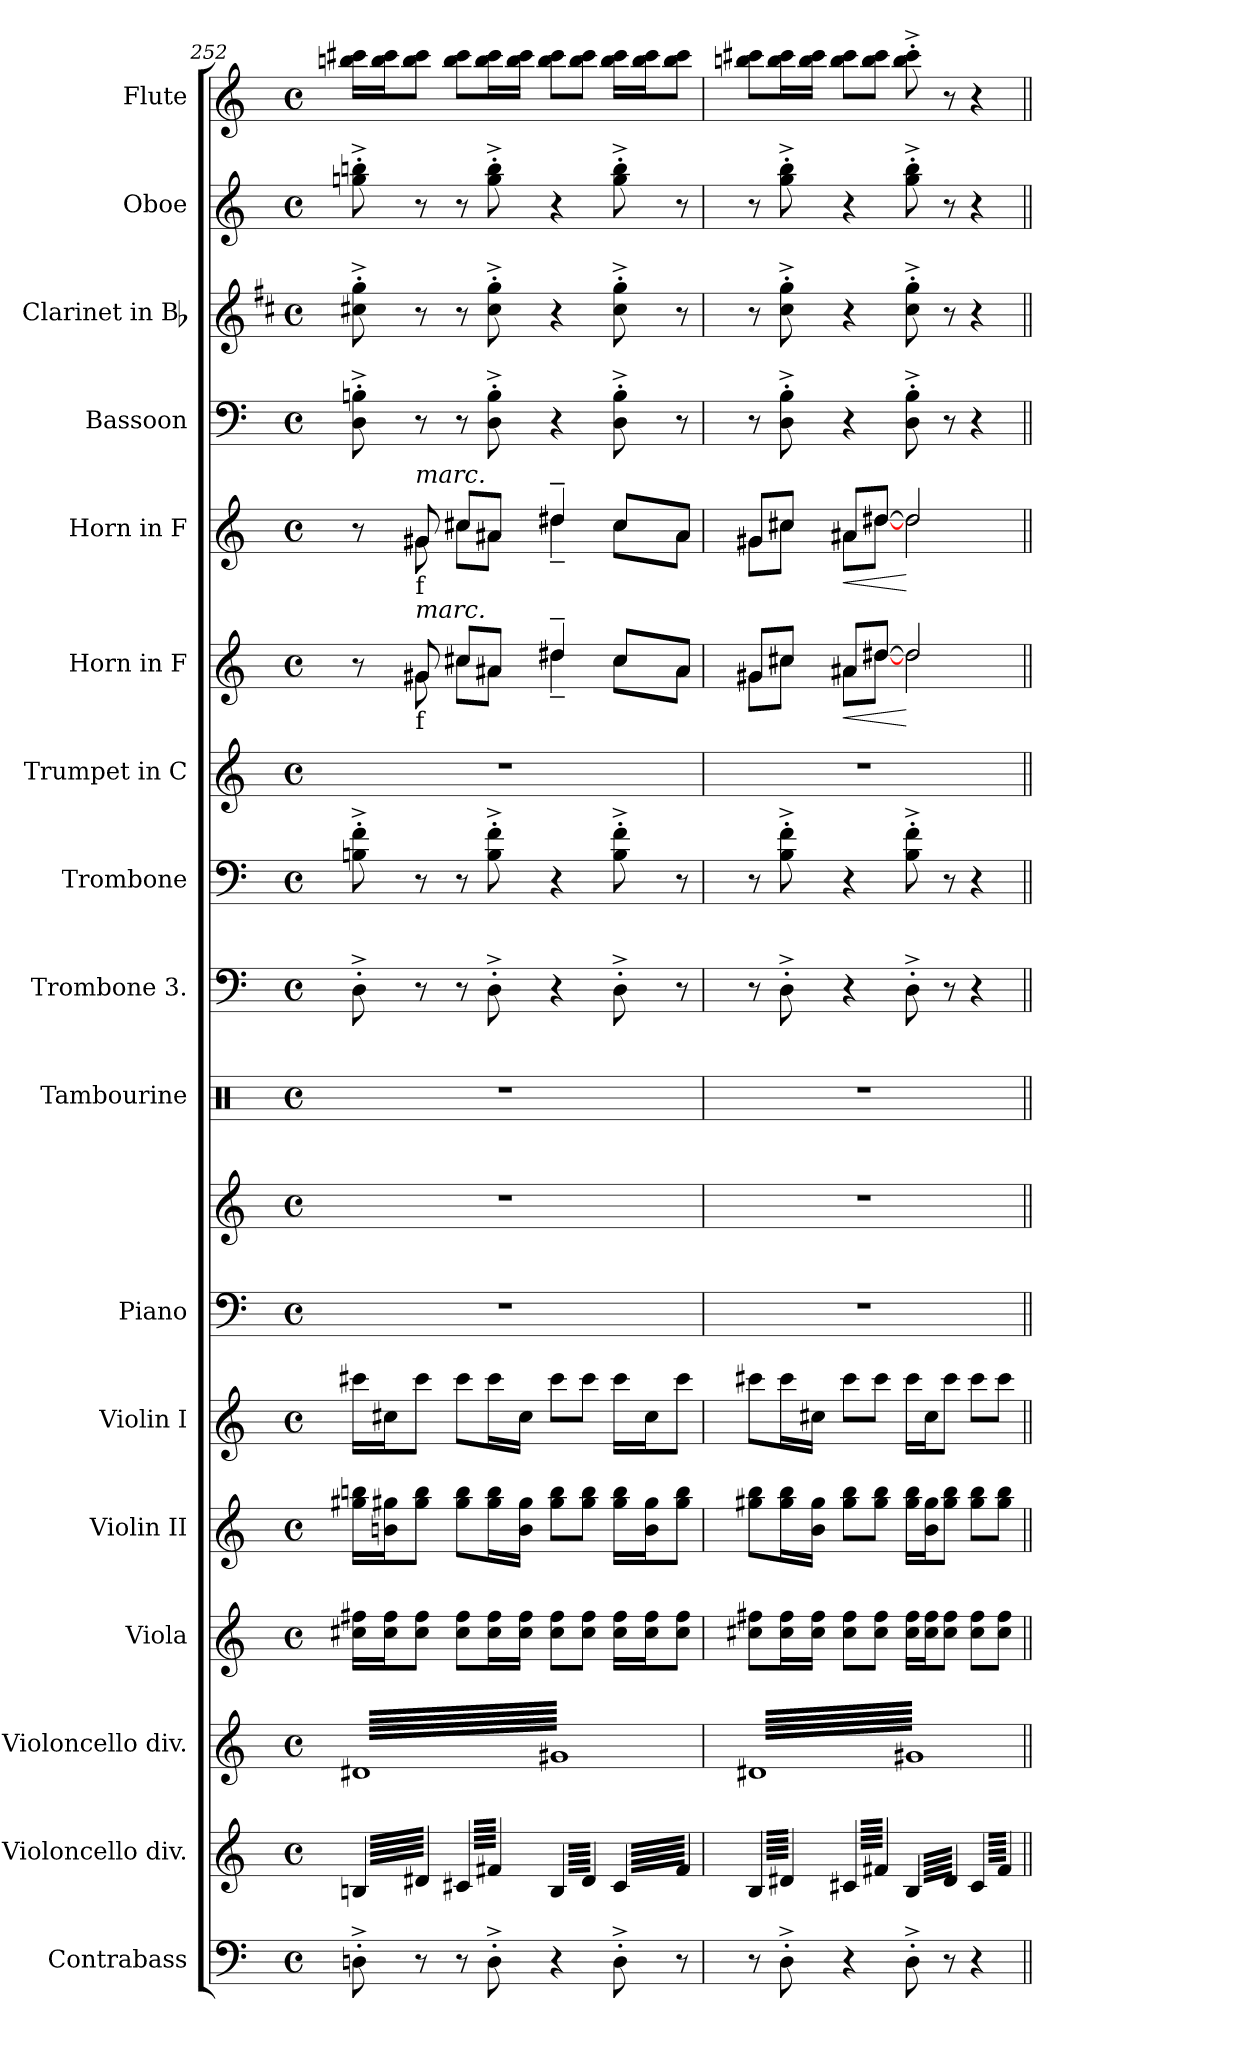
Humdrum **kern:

**kern	**kern	**kern	**kern	**kern	**kern	**kern	**kern	**kern	**kern	**kern	**kern	**kern	**dynam	**kern	**dynam	**kern	**kern	**kern	**kern
*part17	*part16	*part15	*part14	*part13	*part12	*part11	*part11	*part10	*part9	*part8	*part7	*part6	*part6	*part5	*part5	*part4	*part3	*part2	*part1
*staff18	*staff17	*staff16	*staff15	*staff14	*staff13	*staff12	*staff11	*staff10	*staff9	*staff8	*staff7	*staff6	*staff6	*staff5	*staff5	*staff4	*staff3	*staff2	*staff1
*I"Contrabass	*I"Violoncello div.	*I"Violoncello div.	*I"Viola	*I"Violin II	*I"Violin I	*I"Piano	*	*I"Tambourine	*I"Trombone 3.	*I"Trombone	*I"Trumpet in C	*I"Horn in F	*	*I"Horn in F	*	*I"Bassoon	*I"Clarinet in Bb	*I"Oboe	*I"Flute
*I'Cb.	*I'Vc.	*I'Vc.	*I'Vla.	*I'Vln. II	*I'Vln. I	*I'Pno.	*	*I'Tamb.	*I'Tbn.	*I'Tbn.	*	*I'Hn.	*	*I'Hn.	*	*I'Bsn.	*I'Cl.	*I'Ob.	*I'Fl.
*clefF4	*clefG2	*clefG2	*clefG2	*clefG2	*clefG2	*clefF4	*clefG2	*clefX	*clefF4	*clefF4	*clefG2	*clefG2	*	*clefG2	*	*clefF4	*clefG2	*clefG2	*clefG2
*ITrd7c12	*	*	*	*	*	*	*	*	*	*	*	*ITrd4c7	*	*ITrd4c7	*	*	*ITrd1c2	*	*
*k[]	*k[]	*k[]	*k[]	*k[]	*k[]	*k[]	*k[]	*k[]	*k[]	*k[]	*k[]	*k[b-]	*	*k[b-]	*	*k[]	*k[]	*k[]	*k[]
*C:	*C:	*C:	*C:	*C:	*C:	*C:	*C:	*C:	*C:	*C:	*C:	*F:	*	*F:	*	*C:	*C:	*C:	*C:
*M4/4	*M4/4	*M4/4	*M4/4	*M4/4	*M4/4	*M4/4	*M4/4	*M4/4	*M4/4	*M4/4	*M4/4	*M4/4	*	*M4/4	*	*M4/4	*M4/4	*M4/4	*M4/4
*met(c)	*met(c)	*met(c)	*met(c)	*met(c)	*met(c)	*met(c)	*met(c)	*met(c)	*met(c)	*met(c)	*met(c)	*met(c)	*	*met(c)	*	*met(c)	*met(c)	*met(c)	*met(c)
=252	=252	=252	=252	=252	=252	=252	=252	=252	=252	=252	=252	=252	=252	=252	=252	=252	=252	=252	=252
*	*	*	*	*	*	*	*	*	*	*	*	*^	*	*^	*	*	*	*	*
*	*tremolo	*	*	*	*	*	*	*	*	*	*	*	*	*	*	*	*	*	*	*	*
*	*	*tremolo	*	*	*	*	*	*	*	*	*	*	*	*	*	*	*	*	*	*	*
8DDn'^i\	(64Bni/LLLL	(64d#XiLLLL	16cc#Xi\ 16ff#XiLL	16gg#Xi\ 16bbniLL	16ccc#Xi\LL	1r	1r	1r	8D'^i\	8Bni\'^ 8fi'^	1r	8r	8ryy	.	8r	8ryy	.	8Di\'^ 8Bni'^	8bni\'^ 8ffi'^	8ggni\'^ 8bbni'^	16bbni\ 16ccc#XiLL
.	64d#Xi/)	64g#Xi)	.	.	.	.	.	.	.	.	.	.	.	.	.	.	.	.	.	.	.
.	64Bni/	64d#Xi	.	.	.	.	.	.	.	.	.	.	.	.	.	.	.	.	.	.	.
.	64d#Xi/)	64g#Xi)	.	.	.	.	.	.	.	.	.	.	.	.	.	.	.	.	.	.	.
.	64Bni/	64d#Xi	16cc#i\ 16ff#iJ	16bni\ 16gg#XiJ	16cc#Xi\J	.	.	.	.	.	.	.	.	.	.	.	.	.	.	.	16bbi\ 16ccc#iJ
.	64d#Xi/)	64g#Xi)	.	.	.	.	.	.	.	.	.	.	.	.	.	.	.	.	.	.	.
.	64Bni/	64d#Xi	.	.	.	.	.	.	.	.	.	.	.	.	.	.	.	.	.	.	.
.	64d#Xi/)	64g#Xi)	.	.	.	.	.	.	.	.	.	.	.	.	.	.	.	.	.	.	.
!	!	!	!	!	!	!	!	!	!	!	!	!	!	!	!LO:TX:b:t=f	!	!	!	!	!	!
!	!	!	!	!	!	!	!	!	!	!	!	!	!	!	!LO:TX:i:t=marc.	!	!	!	!	!	!
!	!	!	!	!	!	!	!	!	!	!	!	!LO:TX:b:t=f	!	!	!	!	!	!	!	!	!
!	!	!	!	!	!	!	!	!	!	!	!	!LO:TX:i:t=marc.	!	!	!	!	!	!	!	!	!
8r	64Bni/	64d#Xi	8cc#i\ 8ff#iJ	8gg#i\ 8bbiJ	8ccc#i\J	.	.	.	8r	8r	.	8c#Xi/	8c#i\	.	8c#Xi/	8c#i\	.	8r	8r	8r	8bbi\ 8ccc#iJ
.	64d#Xi/)	64g#Xi)	.	.	.	.	.	.	.	.	.	.	.	.	.	.	.	.	.	.	.
.	64Bni/	64d#Xi	.	.	.	.	.	.	.	.	.	.	.	.	.	.	.	.	.	.	.
.	64d#Xi/)	64g#Xi)	.	.	.	.	.	.	.	.	.	.	.	.	.	.	.	.	.	.	.
.	64Bni/	64d#Xi	.	.	.	.	.	.	.	.	.	.	.	.	.	.	.	.	.	.	.
.	64d#Xi/)	64g#Xi)	.	.	.	.	.	.	.	.	.	.	.	.	.	.	.	.	.	.	.
.	64Bni/	64d#Xi	.	.	.	.	.	.	.	.	.	.	.	.	.	.	.	.	.	.	.
.	64d#Xi/)JJJJ	64g#Xi)	.	.	.	.	.	.	.	.	.	.	.	.	.	.	.	.	.	.	.
8r	(64c#Xi/LLLL	64d#Xi	8cc#i\ 8ff#iL	8gg#i\ 8bbiL	8ccc#i\L	.	.	.	8r	8r	.	8f#Xi/L	8f#i\L	.	8f#Xi/L	8f#i\L	.	8r	8r	8r	8bbi\ 8ccc#iL
.	64f#Xi/)	64g#Xi)	.	.	.	.	.	.	.	.	.	.	.	.	.	.	.	.	.	.	.
.	64c#Xi/	64d#Xi	.	.	.	.	.	.	.	.	.	.	.	.	.	.	.	.	.	.	.
.	64f#Xi/)	64g#Xi)	.	.	.	.	.	.	.	.	.	.	.	.	.	.	.	.	.	.	.
.	64c#Xi/	64d#Xi	.	.	.	.	.	.	.	.	.	.	.	.	.	.	.	.	.	.	.
.	64f#Xi/)	64g#Xi)	.	.	.	.	.	.	.	.	.	.	.	.	.	.	.	.	.	.	.
.	64c#Xi/	64d#Xi	.	.	.	.	.	.	.	.	.	.	.	.	.	.	.	.	.	.	.
.	64f#Xi/)	64g#Xi)	.	.	.	.	.	.	.	.	.	.	.	.	.	.	.	.	.	.	.
8DD'^i\	64c#Xi/	64d#Xi	16cc#i\ 16ff#iL	16gg#i\ 16bbiL	16ccc#i\L	.	.	.	8D'^i\	8Bi\'^ 8fi'^	.	8d#Xi/J	8d#i\J	.	8d#Xi/J	8d#i\J	.	8Di\'^ 8Bi'^	8bi\'^ 8ffi'^	8ggi\'^ 8bbi'^	16bbi\ 16ccc#iL
.	64f#Xi/)	64g#Xi)	.	.	.	.	.	.	.	.	.	.	.	.	.	.	.	.	.	.	.
.	64c#Xi/	64d#Xi	.	.	.	.	.	.	.	.	.	.	.	.	.	.	.	.	.	.	.
.	64f#Xi/)	64g#Xi)	.	.	.	.	.	.	.	.	.	.	.	.	.	.	.	.	.	.	.
.	64c#Xi/	64d#Xi	16cc#i\ 16ff#iJJ	16bi\ 16gg#iJJ	16cc#i\JJ	.	.	.	.	.	.	.	.	.	.	.	.	.	.	.	16bbi\ 16ccc#iJJ
.	64f#Xi/)	64g#Xi)	.	.	.	.	.	.	.	.	.	.	.	.	.	.	.	.	.	.	.
.	64c#Xi/	64d#Xi	.	.	.	.	.	.	.	.	.	.	.	.	.	.	.	.	.	.	.
.	64f#Xi/)JJJJ	64g#Xi)	.	.	.	.	.	.	.	.	.	.	.	.	.	.	.	.	.	.	.
4r	(64Bi/LLLL	64d#Xi	8cc#i\ 8ff#iL	8gg#i\ 8bbiL	8ccc#i\L	.	.	.	4r	4r	.	4g#X~i/	4g#~i\	.	4g#X~i/	4g#~i\	.	4r	4r	4r	8bbi\ 8ccc#iL
.	64d#i/)	64g#Xi)	.	.	.	.	.	.	.	.	.	.	.	.	.	.	.	.	.	.	.
.	64Bi/	64d#Xi	.	.	.	.	.	.	.	.	.	.	.	.	.	.	.	.	.	.	.
.	64d#i/)	64g#Xi)	.	.	.	.	.	.	.	.	.	.	.	.	.	.	.	.	.	.	.
.	64Bi/	64d#Xi	.	.	.	.	.	.	.	.	.	.	.	.	.	.	.	.	.	.	.
.	64d#i/)	64g#Xi)	.	.	.	.	.	.	.	.	.	.	.	.	.	.	.	.	.	.	.
.	64Bi/	64d#Xi	.	.	.	.	.	.	.	.	.	.	.	.	.	.	.	.	.	.	.
.	64d#i/)	64g#Xi)	.	.	.	.	.	.	.	.	.	.	.	.	.	.	.	.	.	.	.
.	64Bi/	64d#Xi	8cc#i\ 8ff#iJ	8gg#i\ 8bbiJ	8ccc#i\J	.	.	.	.	.	.	.	.	.	.	.	.	.	.	.	8bbi\ 8ccc#iJ
.	64d#i/)	64g#Xi)	.	.	.	.	.	.	.	.	.	.	.	.	.	.	.	.	.	.	.
.	64Bi/	64d#Xi	.	.	.	.	.	.	.	.	.	.	.	.	.	.	.	.	.	.	.
.	64d#i/)	64g#Xi)	.	.	.	.	.	.	.	.	.	.	.	.	.	.	.	.	.	.	.
.	64Bi/	64d#Xi	.	.	.	.	.	.	.	.	.	.	.	.	.	.	.	.	.	.	.
.	64d#i/)	64g#Xi)	.	.	.	.	.	.	.	.	.	.	.	.	.	.	.	.	.	.	.
.	64Bi/	64d#Xi	.	.	.	.	.	.	.	.	.	.	.	.	.	.	.	.	.	.	.
.	64d#i/)JJJJ	64g#Xi)	.	.	.	.	.	.	.	.	.	.	.	.	.	.	.	.	.	.	.
8DD'^i\	(64c#i/LLLL	64d#Xi	16cc#i\ 16ff#iLL	16gg#i\ 16bbiLL	16ccc#i\LL	.	.	.	8D'^i\	8Bi\'^ 8fi'^	.	8f#i/L	8f#i\L	.	8f#i/L	8f#i\L	.	8Di\'^ 8Bi'^	8bi\'^ 8ffi'^	8ggi\'^ 8bbi'^	16bbi\ 16ccc#iLL
.	64f#i/)	64g#Xi)	.	.	.	.	.	.	.	.	.	.	.	.	.	.	.	.	.	.	.
.	64c#i/	64d#Xi	.	.	.	.	.	.	.	.	.	.	.	.	.	.	.	.	.	.	.
.	64f#i/)	64g#Xi)	.	.	.	.	.	.	.	.	.	.	.	.	.	.	.	.	.	.	.
.	64c#i/	64d#Xi	16cc#i\ 16ff#iJ	16bi\ 16gg#iJ	16cc#i\J	.	.	.	.	.	.	.	.	.	.	.	.	.	.	.	16bbi\ 16ccc#iJ
.	64f#i/)	64g#Xi)	.	.	.	.	.	.	.	.	.	.	.	.	.	.	.	.	.	.	.
.	64c#i/	64d#Xi	.	.	.	.	.	.	.	.	.	.	.	.	.	.	.	.	.	.	.
.	64f#i/)	64g#Xi)	.	.	.	.	.	.	.	.	.	.	.	.	.	.	.	.	.	.	.
8r	64c#i/	64d#Xi	8cc#i\ 8ff#iJ	8gg#i\ 8bbiJ	8ccc#i\J	.	.	.	8r	8r	.	8d#i/J	8d#i\J	.	8d#i/J	8d#i\J	.	8r	8r	8r	8bbi\ 8ccc#iJ
.	64f#i/)	64g#Xi)	.	.	.	.	.	.	.	.	.	.	.	.	.	.	.	.	.	.	.
.	64c#i/	64d#Xi	.	.	.	.	.	.	.	.	.	.	.	.	.	.	.	.	.	.	.
.	64f#i/)	64g#Xi)	.	.	.	.	.	.	.	.	.	.	.	.	.	.	.	.	.	.	.
.	64c#i/	64d#Xi	.	.	.	.	.	.	.	.	.	.	.	.	.	.	.	.	.	.	.
.	64f#i/)	64g#Xi)	.	.	.	.	.	.	.	.	.	.	.	.	.	.	.	.	.	.	.
.	64c#i/	64d#Xi	.	.	.	.	.	.	.	.	.	.	.	.	.	.	.	.	.	.	.
.	64f#i/)JJJJ	64g#Xi)JJJJ	.	.	.	.	.	.	.	.	.	.	.	.	.	.	.	.	.	.	.
=253	=253	=253	=253	=253	=253	=253	=253	=253	=253	=253	=253	=253	=253	=253	=253	=253	=253	=253	=253	=253	=253
8r	(64Bi/LLLL	(64d#XiLLLL	8cc#Xi\ 8ff#XiL	8gg#Xi\ 8bbiL	8ccc#Xi\L	1r	1r	1r	8r	8r	1r	8c#Xi/L	8c#i\L	.	8c#Xi/L	8c#i\L	.	8r	8r	8r	8bbni\ 8ccc#XiL
.	64d#Xi/)	64g#Xi)	.	.	.	.	.	.	.	.	.	.	.	.	.	.	.	.	.	.	.
.	64Bi/	64d#Xi	.	.	.	.	.	.	.	.	.	.	.	.	.	.	.	.	.	.	.
.	64d#Xi/)	64g#Xi)	.	.	.	.	.	.	.	.	.	.	.	.	.	.	.	.	.	.	.
.	64Bi/	64d#Xi	.	.	.	.	.	.	.	.	.	.	.	.	.	.	.	.	.	.	.
.	64d#Xi/)	64g#Xi)	.	.	.	.	.	.	.	.	.	.	.	.	.	.	.	.	.	.	.
.	64Bi/	64d#Xi	.	.	.	.	.	.	.	.	.	.	.	.	.	.	.	.	.	.	.
.	64d#Xi/)	64g#Xi)	.	.	.	.	.	.	.	.	.	.	.	.	.	.	.	.	.	.	.
8DD'^i\	64Bi/	64d#Xi	16cc#i\ 16ff#iL	16gg#i\ 16bbiL	16ccc#i\L	.	.	.	8D'^i\	8Bi\'^ 8fi'^	.	8f#Xi/J	8f#i\J	.	8f#Xi/J	8f#i\J	.	8Di\'^ 8Bi'^	8bi\'^ 8ffi'^	8ggi\'^ 8bbi'^	16bbi\ 16ccc#iL
.	64d#Xi/)	64g#Xi)	.	.	.	.	.	.	.	.	.	.	.	.	.	.	.	.	.	.	.
.	64Bi/	64d#Xi	.	.	.	.	.	.	.	.	.	.	.	.	.	.	.	.	.	.	.
.	64d#Xi/)	64g#Xi)	.	.	.	.	.	.	.	.	.	.	.	.	.	.	.	.	.	.	.
.	64Bi/	64d#Xi	16cc#i\ 16ff#iJJ	16bi\ 16gg#iJJ	16cc#Xi\JJ	.	.	.	.	.	.	.	.	.	.	.	.	.	.	.	16bbi\ 16ccc#iJJ
.	64d#Xi/)	64g#Xi)	.	.	.	.	.	.	.	.	.	.	.	.	.	.	.	.	.	.	.
.	64Bi/	64d#Xi	.	.	.	.	.	.	.	.	.	.	.	.	.	.	.	.	.	.	.
.	64d#Xi/)JJJJ	64g#Xi)	.	.	.	.	.	.	.	.	.	.	.	.	.	.	.	.	.	.	.
!	!	!	!	!	!	!	!	!	!	!	!	!	!	!LO:HP:b	!	!	!LO:HP:b	!	!	!	!
4r	(64c#Xi/LLLL	64d#Xi	8cc#i\ 8ff#iL	8gg#i\ 8bbiL	8ccc#i\L	.	.	.	4r	4r	.	8d#Xi/L	8d#i\L	<	8d#Xi/L	8d#i\L	<	4r	4r	4r	8bbi\ 8ccc#iL
.	64f#Xi/)	64g#Xi)	.	.	.	.	.	.	.	.	.	.	.	.	.	.	.	.	.	.	.
.	64c#Xi/	64d#Xi	.	.	.	.	.	.	.	.	.	.	.	.	.	.	.	.	.	.	.
.	64f#Xi/)	64g#Xi)	.	.	.	.	.	.	.	.	.	.	.	.	.	.	.	.	.	.	.
.	64c#Xi/	64d#Xi	.	.	.	.	.	.	.	.	.	.	.	.	.	.	.	.	.	.	.
.	64f#Xi/)	64g#Xi)	.	.	.	.	.	.	.	.	.	.	.	.	.	.	.	.	.	.	.
.	64c#Xi/	64d#Xi	.	.	.	.	.	.	.	.	.	.	.	.	.	.	.	.	.	.	.
.	64f#Xi/)	64g#Xi)	.	.	.	.	.	.	.	.	.	.	.	.	.	.	.	.	.	.	.
.	64c#Xi/	64d#Xi	8cc#i\ 8ff#iJ	8gg#i\ 8bbiJ	8ccc#i\J	.	.	.	.	.	.	[>8g#Xi/J	[<8g#i\J	.	[>8g#Xi/J	[<8g#i\J	.	.	.	.	8bbi\ 8ccc#iJ
.	64f#Xi/)	64g#Xi)	.	.	.	.	.	.	.	.	.	.	.	.	.	.	.	.	.	.	.
.	64c#Xi/	64d#Xi	.	.	.	.	.	.	.	.	.	.	.	.	.	.	.	.	.	.	.
.	64f#Xi/)	64g#Xi)	.	.	.	.	.	.	.	.	.	.	.	.	.	.	.	.	.	.	.
.	64c#Xi/	64d#Xi	.	.	.	.	.	.	.	.	.	.	.	.	.	.	.	.	.	.	.
.	64f#Xi/)	64g#Xi)	.	.	.	.	.	.	.	.	.	.	.	.	.	.	.	.	.	.	.
.	64c#Xi/	64d#Xi	.	.	.	.	.	.	.	.	.	.	.	.	.	.	.	.	.	.	.
.	64f#Xi/)JJJJ	64g#Xi)	.	.	.	.	.	.	.	.	.	.	.	.	.	.	.	.	.	.	.
8DD'^i\	(64Bi/LLLL	64d#Xi	16cc#i\ 16ff#iLL	16gg#i\ 16bbiLL	16ccc#i\LL	.	.	.	8D'^i\	8Bi\'^ 8fi'^	.	2g#i/]	2g#i\	[	2g#i/]	2g#i\	[	8Di\'^ 8Bi'^	8bi\'^ 8ffi'^	8ggi\'^ 8bbi'^	8bbi\'^ 8ccc#i'^
.	64d#i/)	64g#Xi)	.	.	.	.	.	.	.	.	.	.	.	.	.	.	.	.	.	.	.
.	64Bi/	64d#Xi	.	.	.	.	.	.	.	.	.	.	.	.	.	.	.	.	.	.	.
.	64d#i/)	64g#Xi)	.	.	.	.	.	.	.	.	.	.	.	.	.	.	.	.	.	.	.
.	64Bi/	64d#Xi	16cc#i\ 16ff#iJ	16bi\ 16gg#iJ	16cc#i\J	.	.	.	.	.	.	.	.	.	.	.	.	.	.	.	.
.	64d#i/)	64g#Xi)	.	.	.	.	.	.	.	.	.	.	.	.	.	.	.	.	.	.	.
.	64Bi/	64d#Xi	.	.	.	.	.	.	.	.	.	.	.	.	.	.	.	.	.	.	.
.	64d#i/)	64g#Xi)	.	.	.	.	.	.	.	.	.	.	.	.	.	.	.	.	.	.	.
8r	64Bi/	64d#Xi	8cc#i\ 8ff#iJ	8gg#i\ 8bbiJ	8ccc#i\J	.	.	.	8r	8r	.	.	.	.	.	.	.	8r	8r	8r	8r
.	64d#i/)	64g#Xi)	.	.	.	.	.	.	.	.	.	.	.	.	.	.	.	.	.	.	.
.	64Bi/	64d#Xi	.	.	.	.	.	.	.	.	.	.	.	.	.	.	.	.	.	.	.
.	64d#i/)	64g#Xi)	.	.	.	.	.	.	.	.	.	.	.	.	.	.	.	.	.	.	.
.	64Bi/	64d#Xi	.	.	.	.	.	.	.	.	.	.	.	.	.	.	.	.	.	.	.
.	64d#i/)	64g#Xi)	.	.	.	.	.	.	.	.	.	.	.	.	.	.	.	.	.	.	.
.	64Bi/	64d#Xi	.	.	.	.	.	.	.	.	.	.	.	.	.	.	.	.	.	.	.
.	64d#i/)JJJJ	64g#Xi)	.	.	.	.	.	.	.	.	.	.	.	.	.	.	.	.	.	.	.
4r	(64c#i/LLLL	64d#Xi	8cc#i\ 8ff#iL	8gg#i\ 8bbiL	8ccc#i\L	.	.	.	4r	4r	.	.	.	.	.	.	.	4r	4r	4r	4r
.	64f#i/)	64g#Xi)	.	.	.	.	.	.	.	.	.	.	.	.	.	.	.	.	.	.	.
.	64c#i/	64d#Xi	.	.	.	.	.	.	.	.	.	.	.	.	.	.	.	.	.	.	.
.	64f#i/)	64g#Xi)	.	.	.	.	.	.	.	.	.	.	.	.	.	.	.	.	.	.	.
.	64c#i/	64d#Xi	.	.	.	.	.	.	.	.	.	.	.	.	.	.	.	.	.	.	.
.	64f#i/)	64g#Xi)	.	.	.	.	.	.	.	.	.	.	.	.	.	.	.	.	.	.	.
.	64c#i/	64d#Xi	.	.	.	.	.	.	.	.	.	.	.	.	.	.	.	.	.	.	.
.	64f#i/)	64g#Xi)	.	.	.	.	.	.	.	.	.	.	.	.	.	.	.	.	.	.	.
.	64c#i/	64d#Xi	8cc#i\ 8ff#iJ	8gg#i\ 8bbiJ	8ccc#i\J	.	.	.	.	.	.	.	.	.	.	.	.	.	.	.	.
.	64f#i/)	64g#Xi)	.	.	.	.	.	.	.	.	.	.	.	.	.	.	.	.	.	.	.
.	64c#i/	64d#Xi	.	.	.	.	.	.	.	.	.	.	.	.	.	.	.	.	.	.	.
.	64f#i/)	64g#Xi)	.	.	.	.	.	.	.	.	.	.	.	.	.	.	.	.	.	.	.
.	64c#i/	64d#Xi	.	.	.	.	.	.	.	.	.	.	.	.	.	.	.	.	.	.	.
.	64f#i/)	64g#Xi)	.	.	.	.	.	.	.	.	.	.	.	.	.	.	.	.	.	.	.
.	64c#i/	64d#Xi	.	.	.	.	.	.	.	.	.	.	.	.	.	.	.	.	.	.	.
.	64f#i/)JJJJ	64g#Xi)JJJJ	.	.	.	.	.	.	.	.	.	.	.	.	.	.	.	.	.	.	.
*	*	*Xtremolo	*	*	*	*	*	*	*	*	*	*	*	*	*	*	*	*	*	*	*
*	*Xtremolo	*	*	*	*	*	*	*	*	*	*	*	*	*	*	*	*	*	*	*	*
.	.	.	.	.	.	.	.	.	.	.	.	.	.	.	.	.	.	.	.	.	.
.	.	.	.	.	.	.	.	.	.	.	.	.	.	.	.	.	.	.	.	.	.
.	.	.	.	.	.	.	.	.	.	.	.	.	.	.	.	.	.	.	.	.	.
.	.	.	.	.	.	.	.	.	.	.	.	.	.	.	.	.	.	.	.	.	.
.	.	.	.	.	.	.	.	.	.	.	.	.	.	.	.	.	.	.	.	.	.
.	.	.	.	.	.	.	.	.	.	.	.	.	.	.	.	.	.	.	.	.	.
.	.	.	.	.	.	.	.	.	.	.	.	.	.	.	.	.	.	.	.	.	.
.	.	.	.	.	.	.	.	.	.	.	.	.	.	.	.	.	.	.	.	.	.
.	.	.	.	.	.	.	.	.	.	.	.	.	.	.	.	.	.	.	.	.	.
.	.	.	.	.	.	.	.	.	.	.	.	.	.	.	.	.	.	.	.	.	.
.	.	.	.	.	.	.	.	.	.	.	.	.	.	.	.	.	.	.	.	.	.
.	.	.	.	.	.	.	.	.	.	.	.	.	.	.	.	.	.	.	.	.	.
.	.	.	.	.	.	.	.	.	.	.	.	.	.	.	.	.	.	.	.	.	.
.	.	.	.	.	.	.	.	.	.	.	.	.	.	.	.	.	.	.	.	.	.
.	.	.	.	.	.	.	.	.	.	.	.	.	.	.	.	.	.	.	.	.	.
.	.	.	.	.	.	.	.	.	.	.	.	.	.	.	.	.	.	.	.	.	.
.	.	.	.	.	.	.	.	.	.	.	.	.	.	.	.	.	.	.	.	.	.
.	.	.	.	.	.	.	.	.	.	.	.	.	.	.	.	.	.	.	.	.	.
.	.	.	.	.	.	.	.	.	.	.	.	.	.	.	.	.	.	.	.	.	.
.	.	.	.	.	.	.	.	.	.	.	.	.	.	.	.	.	.	.	.	.	.
.	.	.	.	.	.	.	.	.	.	.	.	.	.	.	.	.	.	.	.	.	.
.	.	.	.	.	.	.	.	.	.	.	.	.	.	.	.	.	.	.	.	.	.
.	.	.	.	.	.	.	.	.	.	.	.	.	.	.	.	.	.	.	.	.	.
.	.	.	.	.	.	.	.	.	.	.	.	.	.	.	.	.	.	.	.	.	.
.	.	.	.	.	.	.	.	.	.	.	.	.	.	.	.	.	.	.	.	.	.
.	.	.	.	.	.	.	.	.	.	.	.	.	.	.	.	.	.	.	.	.	.
.	.	.	.	.	.	.	.	.	.	.	.	.	.	.	.	.	.	.	.	.	.
.	.	.	.	.	.	.	.	.	.	.	.	.	.	.	.	.	.	.	.	.	.
.	.	.	.	.	.	.	.	.	.	.	.	.	.	.	.	.	.	.	.	.	.
.	.	.	.	.	.	.	.	.	.	.	.	.	.	.	.	.	.	.	.	.	.
.	.	.	.	.	.	.	.	.	.	.	.	.	.	.	.	.	.	.	.	.	.
.	.	.	.	.	.	.	.	.	.	.	.	.	.	.	.	.	.	.	.	.	.
*	*	*	*	*	*	*	*	*	*	*	*	*v	*v	*	*	*	*	*	*	*	*
*	*	*	*	*	*	*	*	*	*	*	*	*	*	*v	*v	*	*	*	*	*
=||	=||	=||	=||	=||	=||	=||	=||	=||	=||	=||	=||	=||	=||	=||	=||	=||	=||	=||	=||
*-	*-	*-	*-	*-	*-	*-	*-	*-	*-	*-	*-	*-	*-	*-	*-	*-	*-	*-	*-
